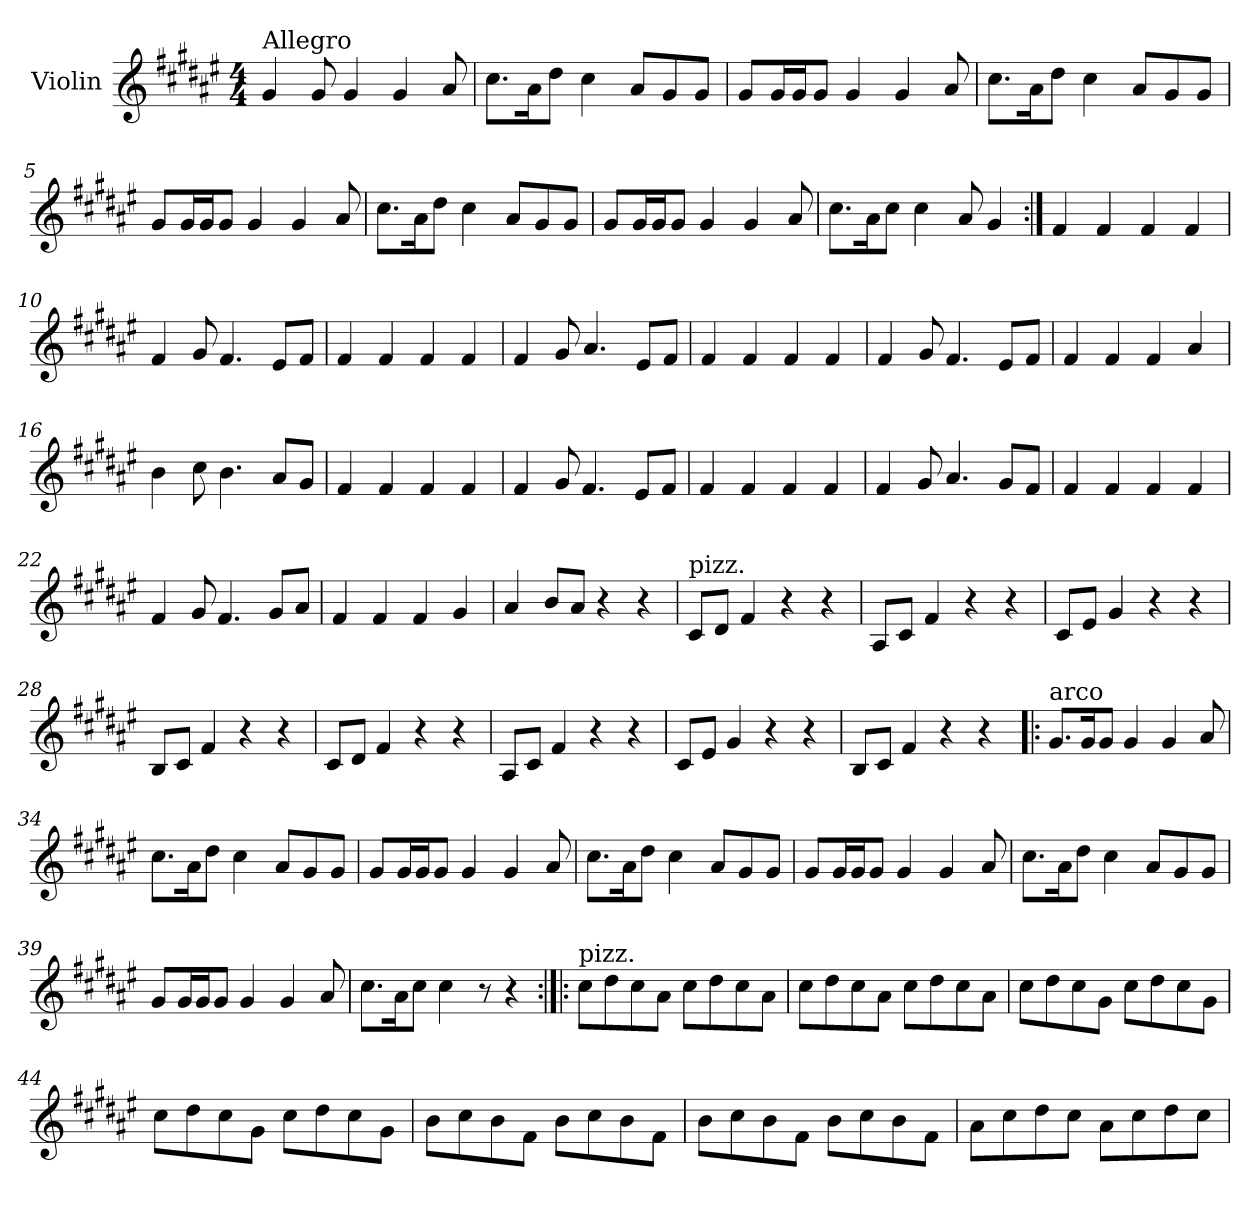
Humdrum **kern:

**kern
*part1
*staff1
*I"Violin
*I'Vln.
*clefG2
*k[f#c#g#d#a#e#]
*F#:
*M4/4
=1
!LO:TX:a:t=Allegro
4g#/
8g#/
4g#/
4g#/
8a#/
=2
8.cc#\L
16a#\K
8dd#\J
4cc#\
8a#/L
8g#/
8g#/J
=3
8g#/L
16g#/L
16g#/J
8g#/J
4g#/
4g#/
8a#/
=4
8.cc#\L
16a#\K
8dd#\J
4cc#\
8a#/L
8g#/
8g#/J
!!LO:LB:g=z
=5
8g#/L
16g#/L
16g#/J
8g#/J
4g#/
4g#/
8a#/
=6
8.cc#\L
16a#\K
8dd#\J
4cc#\
8a#/L
8g#/
8g#/J
=7
8g#/L
16g#/L
16g#/J
8g#/J
4g#/
4g#/
8a#/
=8
8.cc#\L
16a#\K
8cc#\J
4cc#\
8a#/
4g#/
=9:|!
4f#/
4f#/
4f#/
4f#/
!!LO:LB:g=z
=10
4f#/
8g#/
4.f#/
8e#/L
8f#/J
=11
4f#/
4f#/
4f#/
4f#/
=12
4f#/
8g#/
4.a#/
8e#/L
8f#/J
=13
4f#/
4f#/
4f#/
4f#/
=14
4f#/
8g#/
4.f#/
8e#/L
8f#/J
=15
4f#/
4f#/
4f#/
4a#/
=16
4b\
8cc#\
4.b\
8a#/L
8g#/J
!!LO:LB:g=z
=17
4f#/
4f#/
4f#/
4f#/
=18
4f#/
8g#/
4.f#/
8e#/L
8f#/J
=19
4f#/
4f#/
4f#/
4f#/
=20
4f#/
8g#/
4.a#/
8g#/L
8f#/J
=21
4f#/
4f#/
4f#/
4f#/
=22
4f#/
8g#/
4.f#/
8g#/L
8a#/J
=23
4f#/
4f#/
4f#/
4g#/
!!LO:LB:g=z
=24
4a#/
8b/L
8a#/J
4r
4r
=25
!LO:TX:a:t=pizz.
8c#/L
8d#/J
4f#/
4r
4r
=26
8A#/L
8c#/J
4f#/
4r
4r
=27
8c#/L
8e#/J
4g#/
4r
4r
=28
8B/L
8c#/J
4f#/
4r
4r
=29
8c#/L
8d#/J
4f#/
4r
4r
=30
8A#/L
8c#/J
4f#/
4r
4r
!!LO:LB:g=z
=31
8c#/L
8e#/J
4g#/
4r
4r
=32
8B/L
8c#/J
4f#/
4r
4r
=33!|:
!LO:TX:a:t=arco
8.g#/L
16g#/K
8g#/J
4g#/
4g#/
8a#/
=34
8.cc#\L
16a#\K
8dd#\J
4cc#\
8a#/L
8g#/
8g#/J
=35
8g#/L
16g#/L
16g#/J
8g#/J
4g#/
4g#/
8a#/
!!LO:LB:g=z
=36
8.cc#\L
16a#\K
8dd#\J
4cc#\
8a#/L
8g#/
8g#/J
=37
8g#/L
16g#/L
16g#/J
8g#/J
4g#/
4g#/
8a#/
=38
8.cc#\L
16a#\K
8dd#\J
4cc#\
8a#/L
8g#/
8g#/J
=39
8g#/L
16g#/L
16g#/J
8g#/J
4g#/
4g#/
8a#/
=40
8.cc#\L
16a#\K
8cc#\J
4cc#\
8r
4r
!!LO:LB:g=z
=41:|!|:
!LO:TX:a:t=pizz.
8cc#\L
8dd#\
8cc#\
8a#\J
8cc#\L
8dd#\
8cc#\
8a#\J
=42
8cc#\L
8dd#\
8cc#\
8a#\J
8cc#\L
8dd#\
8cc#\
8a#\J
=43
8cc#\L
8dd#\
8cc#\
8g#\J
8cc#\L
8dd#\
8cc#\
8g#\J
=44
8cc#\L
8dd#\
8cc#\
8g#\J
8cc#\L
8dd#\
8cc#\
8g#\J
!!LO:LB:g=z
=45
8b\L
8cc#\
8b\
8f#\J
8b\L
8cc#\
8b\
8f#\J
=46
8b\L
8cc#\
8b\
8f#\J
8b\L
8cc#\
8b\
8f#\J
=47
8a#\L
8cc#\
8dd#\
8cc#\J
8a#\L
8cc#\
8dd#\
8cc#\J
=
*-
